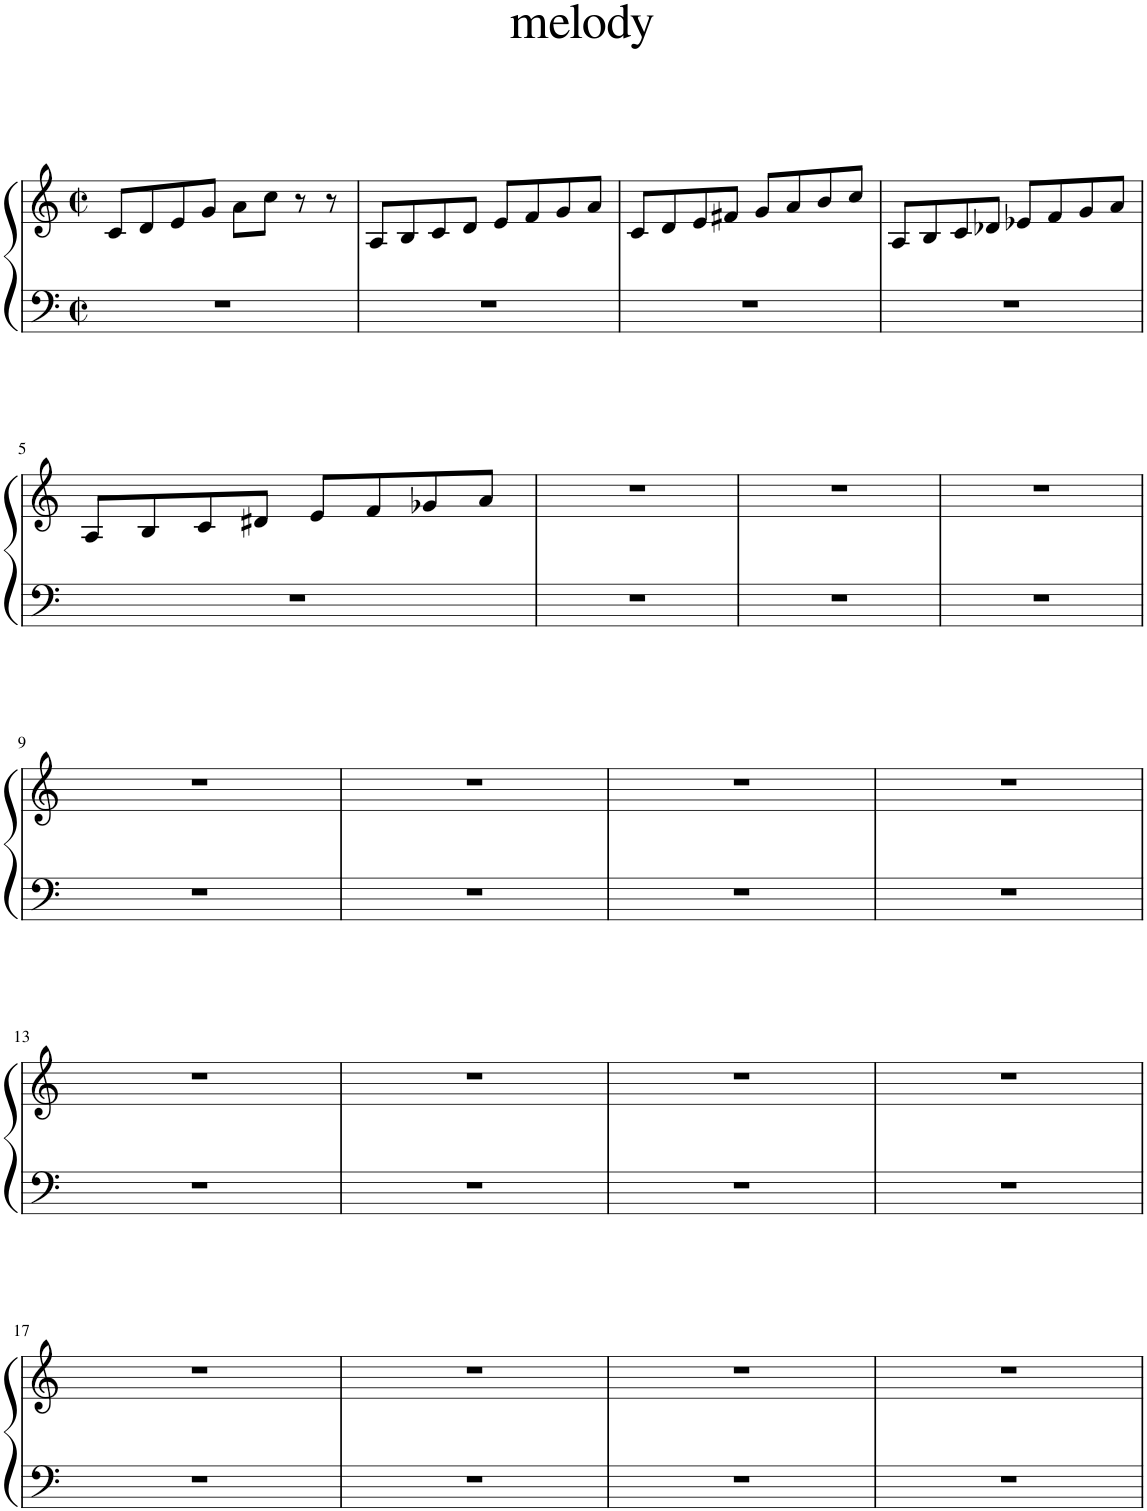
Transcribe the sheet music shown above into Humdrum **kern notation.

**kern	**kern
*part1	*part1
*staff2	*staff1
*I"Piano	*
*I'Pno.	*
*clefF4	*clefG2
*k[]	*k[]
*M2/2	*M2/2
*met(c|)	*met(c|)
=1	=1
1r	8c/L
.	8d/
.	8e/
.	8g/J
.	8a\L
.	8cc\J
.	8r
.	8r
=2	=2
1r	8A/L
.	8B/
.	8c/
.	8d/J
.	8e/L
.	8f/
.	8g/
.	8a/J
=3	=3
1r	8c/L
.	8d/
.	8e/
.	8f#X/J
.	8g/L
.	8a/
.	8b/
.	8cc/J
=4	=4
1r	8A/L
.	8B/
.	8c/
.	8d-X/J
.	8e-X/L
.	8f/
.	8g/
.	8a/J
!!LO:LB:g=z
=5	=5
1r	8A/L
.	8B/
.	8c/
.	8d#X/J
.	8e/L
.	8f/
.	8g-X/
.	8a/J
=6	=6
1r	1r
=7	=7
1r	1r
=8	=8
1r	1r
!!LO:LB:g=z
=9	=9
1r	1r
=10	=10
1r	1r
=11	=11
1r	1r
=12	=12
1r	1r
!!LO:LB:g=z
=13	=13
1r	1r
=14	=14
1r	1r
=15	=15
1r	1r
=16	=16
1r	1r
!!LO:LB:g=z
=17	=17
1r	1r
=18	=18
1r	1r
=19	=19
1r	1r
=20	=20
1r	1r
=	=
*-	*-
